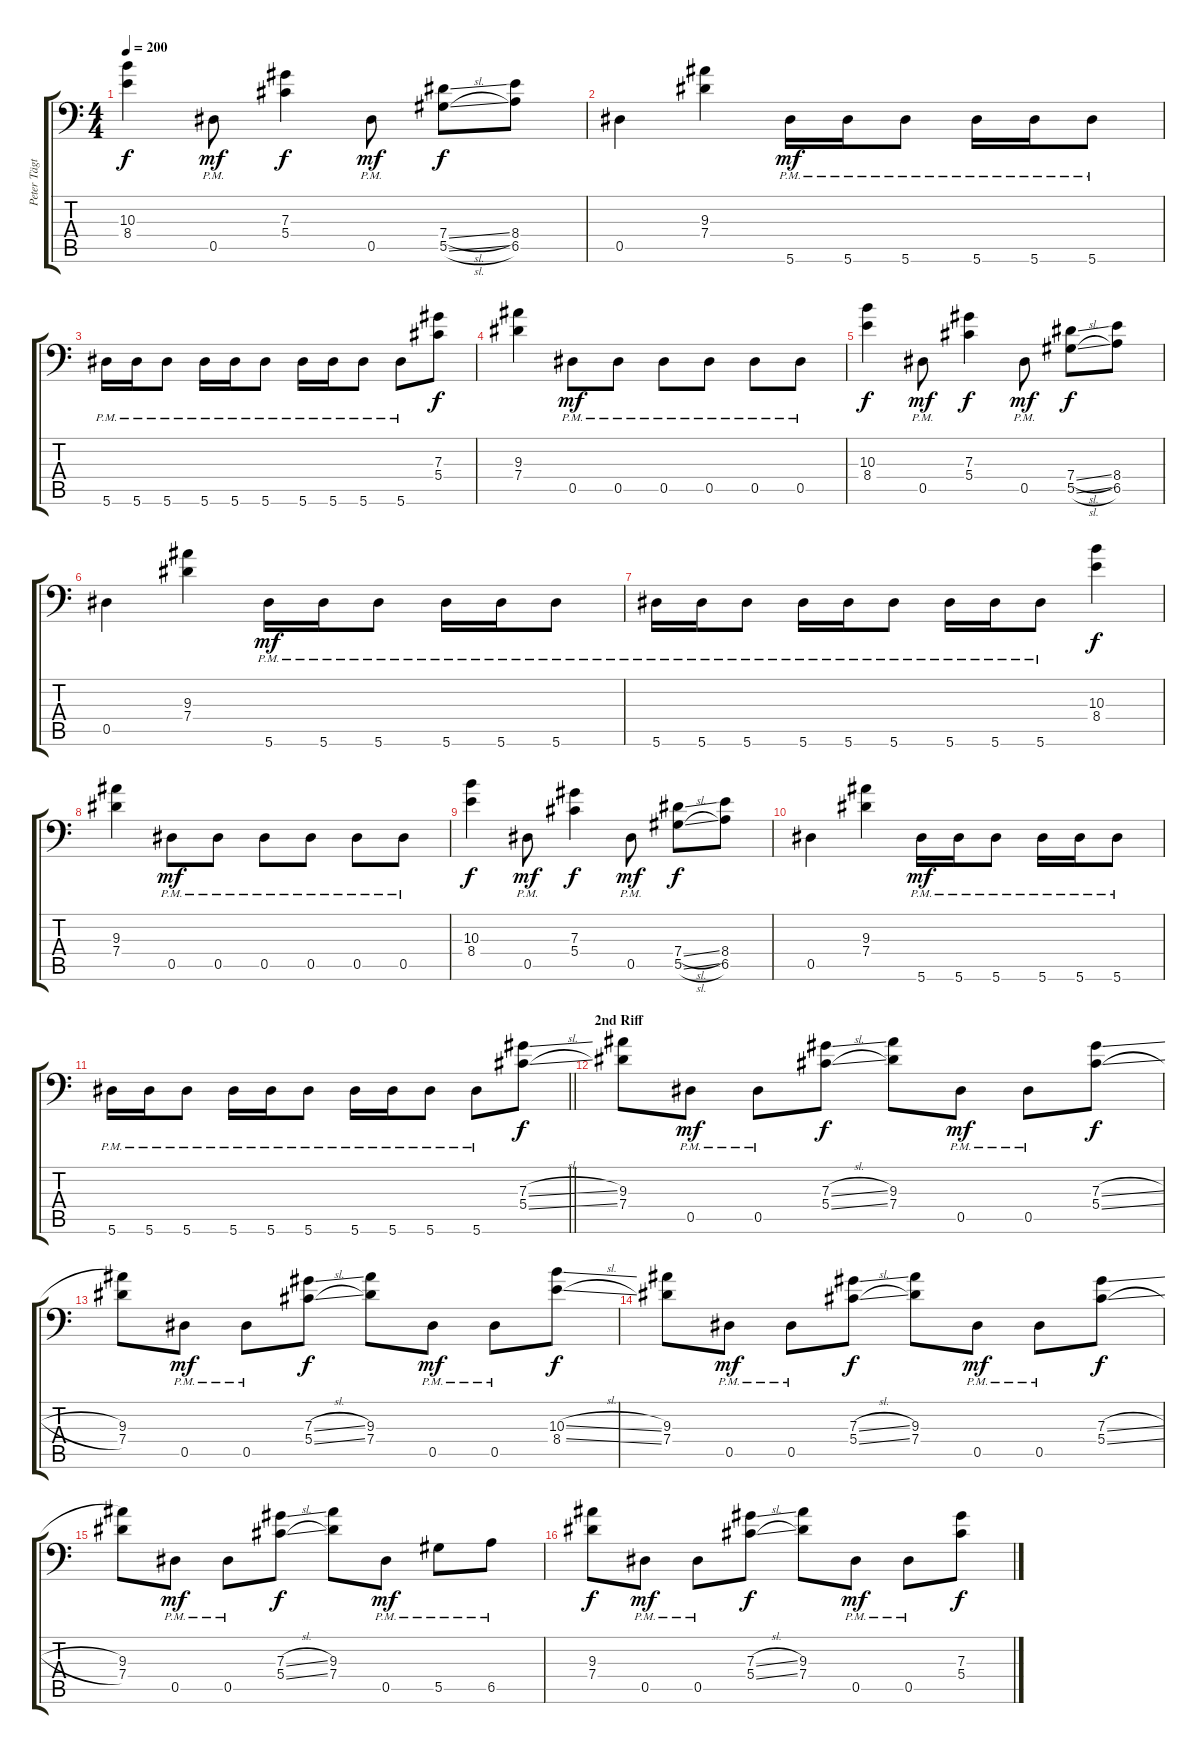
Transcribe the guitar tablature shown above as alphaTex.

\track ("Peter Tägtgren " "Peter Tägt") {instrument distortionguitar}
\staff {score tabs}
\tuning (Bb3 F3 Db3 Ab2 Eb2 Bb1) {hide}
\ts (4 4)
\tempo 200
\clef f4
\ks c
(10.3 8.4).4{dy f} 0.5{pm}.8{dy mf} (7.3 5.4).4{dy f} 0.5{pm}.8{dy mf} (7.4{sl} 5.5{sl}).8{dy f} (8.4 6.5).8 |
0.5.4 (9.3 7.4).4 5.6{pm}.16{dy mf} 5.6{pm}.16 5.6{pm}.8 5.6{pm}.16 5.6{pm}.16 5.6{pm}.8 |
5.6{pm}.16 5.6{pm}.16 5.6{pm}.8 5.6{pm}.16 5.6{pm}.16 5.6{pm}.8 5.6{pm}.16 5.6{pm}.16 5.6{pm}.8 5.6{pm}.8 (7.3 5.4).8{dy f} |
(9.3 7.4).4 0.5{pm}.8{dy mf} 0.5{pm}.8 0.5{pm}.8 0.5{pm}.8 0.5{pm}.8 0.5{pm}.8 |
(10.3 8.4).4{dy f} 0.5{pm}.8{dy mf} (7.3 5.4).4{dy f} 0.5{pm}.8{dy mf} (7.4{sl} 5.5{sl}).8{dy f} (8.4 6.5).8 |
0.5.4 (9.3 7.4).4 5.6{pm}.16{dy mf} 5.6{pm}.16 5.6{pm}.8 5.6{pm}.16 5.6{pm}.16 5.6{pm}.8 |
5.6{pm}.16 5.6{pm}.16 5.6{pm}.8 5.6{pm}.16 5.6{pm}.16 5.6{pm}.8 5.6{pm}.16 5.6{pm}.16 5.6{pm}.8 (10.3 8.4).4{dy f} |
(9.3 7.4).4 0.5{pm}.8{dy mf} 0.5{pm}.8 0.5{pm}.8 0.5{pm}.8 0.5{pm}.8 0.5{pm}.8 |
(10.3 8.4).4{dy f} 0.5{pm}.8{dy mf} (7.3 5.4).4{dy f} 0.5{pm}.8{dy mf} (7.4{sl} 5.5{sl}).8{dy f} (8.4 6.5).8 |
0.5.4 (9.3 7.4).4 5.6{pm}.16{dy mf} 5.6{pm}.16 5.6{pm}.8 5.6{pm}.16 5.6{pm}.16 5.6{pm}.8 |
\barLineRight lightlight
5.6{pm}.16 5.6{pm}.16 5.6{pm}.8 5.6{pm}.16 5.6{pm}.16 5.6{pm}.8 5.6{pm}.16 5.6{pm}.16 5.6{pm}.8 5.6{pm}.8 (7.3{sl} 5.4{sl}).8{dy f} |
\section ("" "2nd Riff")
(9.3 7.4).8 0.5{pm}.8{dy mf} 0.5{pm}.8 (7.3{sl} 5.4{sl}).8{dy f} (9.3 7.4).8 0.5{pm}.8{dy mf} 0.5{pm}.8 (7.3{sl} 5.4{sl}).8{dy f} |
(9.3 7.4).8 0.5{pm}.8{dy mf} 0.5{pm}.8 (7.3{sl} 5.4{sl}).8{dy f} (9.3 7.4).8 0.5{pm}.8{dy mf} 0.5{pm}.8 (10.3{sl} 8.4{sl}).8{dy f} |
(9.3 7.4).8 0.5{pm}.8{dy mf} 0.5{pm}.8 (7.3{sl} 5.4{sl}).8{dy f} (9.3 7.4).8 0.5{pm}.8{dy mf} 0.5{pm}.8 (7.3{sl} 5.4{sl}).8{dy f} |
(9.3 7.4).8 0.5{pm}.8{dy mf} 0.5{pm}.8 (7.3{sl} 5.4{sl}).8{dy f} (9.3 7.4).8 0.5{pm}.8{dy mf} 5.5{pm}.8 6.5{pm}.8 |
(9.3 7.4).8{dy f} 0.5{pm}.8{dy mf} 0.5{pm}.8 (7.3{sl} 5.4{sl}).8{dy f} (9.3 7.4).8 0.5{pm}.8{dy mf} 0.5{pm}.8 (7.3{sl} 5.4{sl}).8{dy f}
